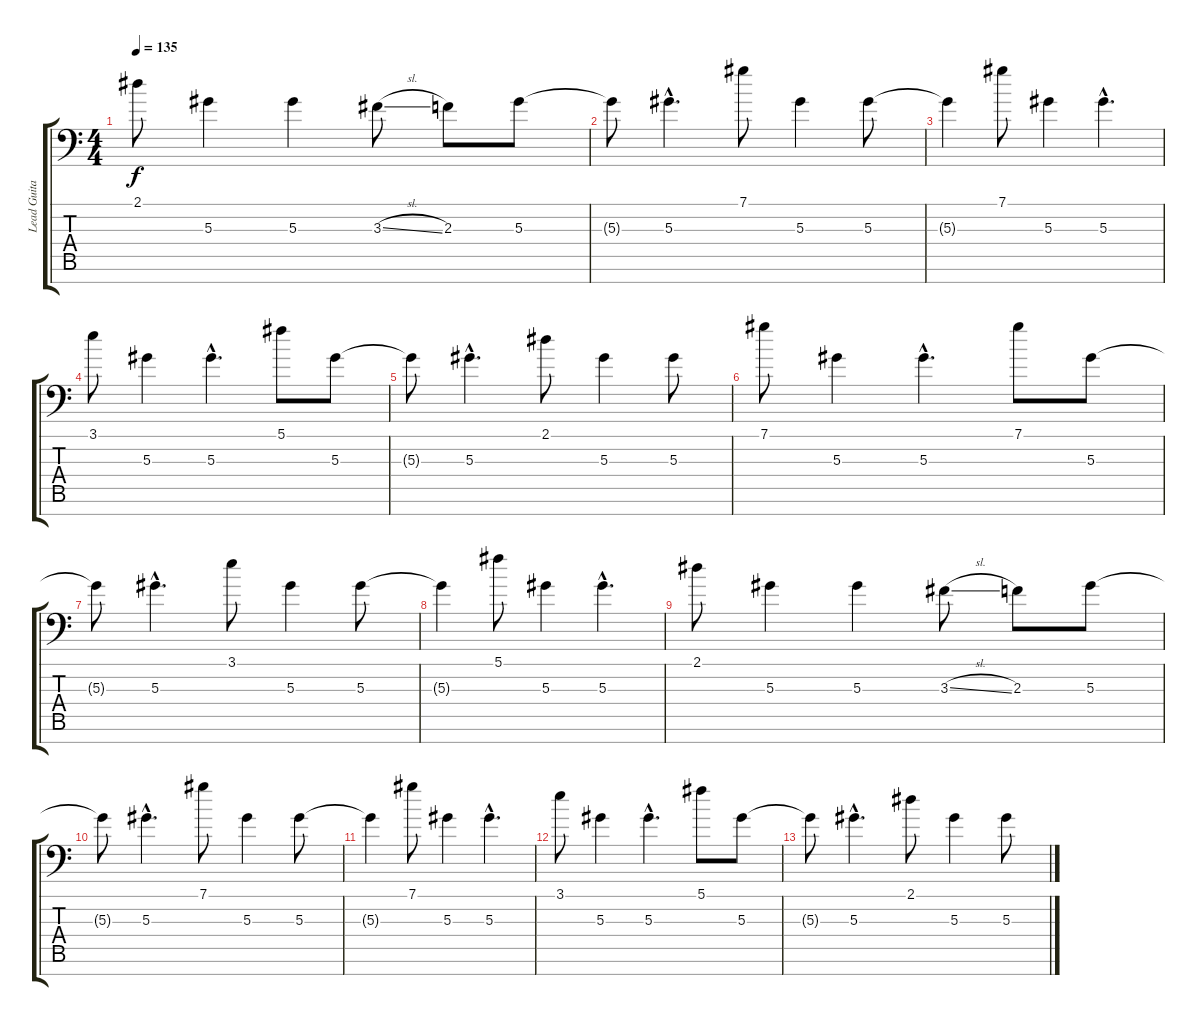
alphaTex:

\track ("Lead Guitar #2" "Lead Guita") {instrument distortionguitar}
\staff {score tabs}
\tuning (Db4 Ab3 Eb3 Db3 Ab2 Eb2 Ab1) {hide}
\ts (4 4)
\tempo 135
\clef f4
\ks c
2.1.8{dy f} 5.3.4 5.3.4 3.3{sl}.8 2.3.8 5.3.8 |
5.3{t}.8 5.3{hac}.4{d} 7.1.8 5.3.4 5.3.8 |
5.3{t}.4 7.1.8 5.3.4 5.3{hac}.4{d} |
3.1.8 5.3.4 5.3{hac}.4{d} 5.1.8 5.3.8 |
5.3{t}.8 5.3{hac}.4{d} 2.1.8 5.3.4 5.3.8 |
7.1.8 5.3.4 5.3{hac}.4{d} 7.1.8 5.3.8 |
5.3{t}.8 5.3{hac}.4{d} 3.1.8 5.3.4 5.3.8 |
5.3{t}.4 5.1.8 5.3.4 5.3{hac}.4{d} |
2.1.8 5.3.4 5.3.4 3.3{sl}.8 2.3.8 5.3.8 |
5.3{t}.8 5.3{hac}.4{d} 7.1.8 5.3.4 5.3.8 |
5.3{t}.4 7.1.8 5.3.4 5.3{hac}.4{d} |
3.1.8 5.3.4 5.3{hac}.4{d} 5.1.8 5.3.8 |
5.3{t}.8 5.3{hac}.4{d} 2.1.8 5.3.4 5.3.8
